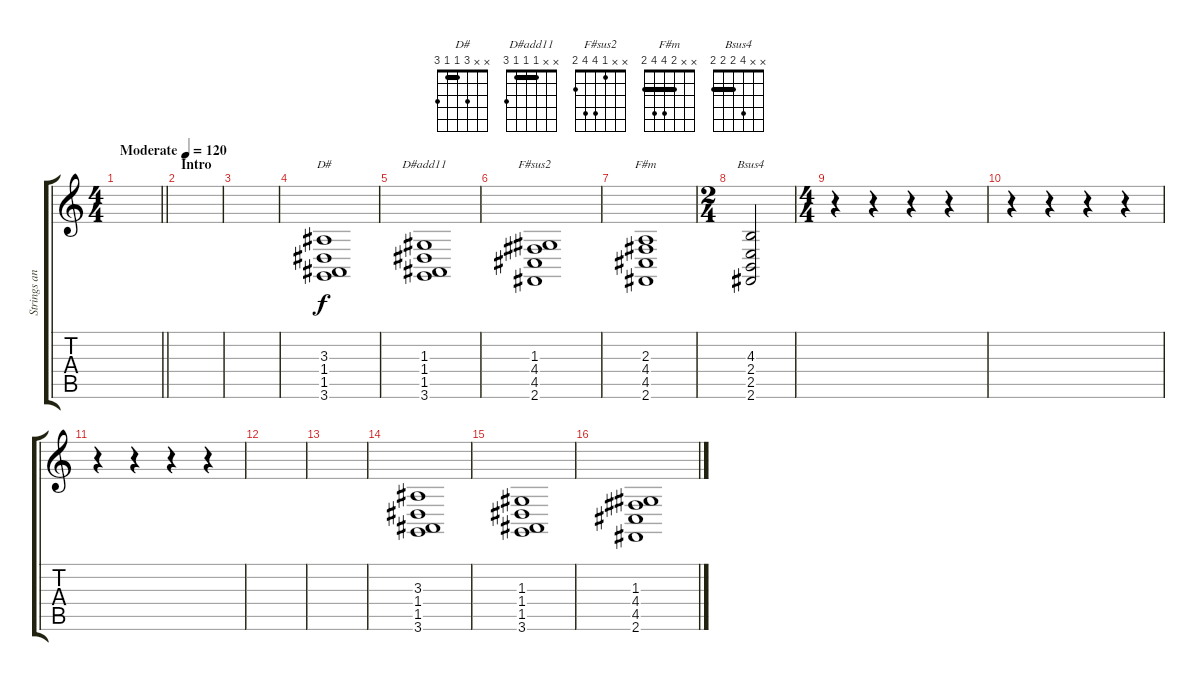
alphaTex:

\track ("Strings and Chior" "Strings an") {instrument tremolostrings}
\staff {score tabs}
\tuning (E4 B3 G3 D3 A2 E2) {hide}
\chord ("D#" x x 3 1 1 3) {barre 1}
\chord ("D#add11" x x 1 1 1 3) {barre 1}
\chord ("F#sus2" x x 1 4 4 2)
\chord ("F#m" x x 2 4 4 2) {barre 2}
\chord ("Bsus4" x x 4 2 2 2) {barre 2}
\ts (4 4)
\tempo (120 "Moderate")
\clef g2
\barLineRight lightlight
\ks c
|
\section ("" "Intro")
|
|
(3.3 1.4 1.5 3.6).1{ch "D#"} |
(1.3 1.4 1.5 3.6).1{ch "D#add11"} |
(1.3 4.4 4.5 2.6).1{ch "F#sus2"} |
(2.3 4.4 4.5 2.6).1{ch "F#m"} |
\ts (2 4)
(4.3 2.4 2.5 2.6).2{ch "Bsus4"} |
\ts (4 4)
r.4 r.4 r.4 r.4 |
r.4 r.4 r.4 r.4 |
r.4 r.4 r.4 r.4 |
|
|
(3.3 1.4 1.5 3.6).1 |
(1.3 1.4 1.5 3.6).1 |
(1.3 4.4 4.5 2.6).1
